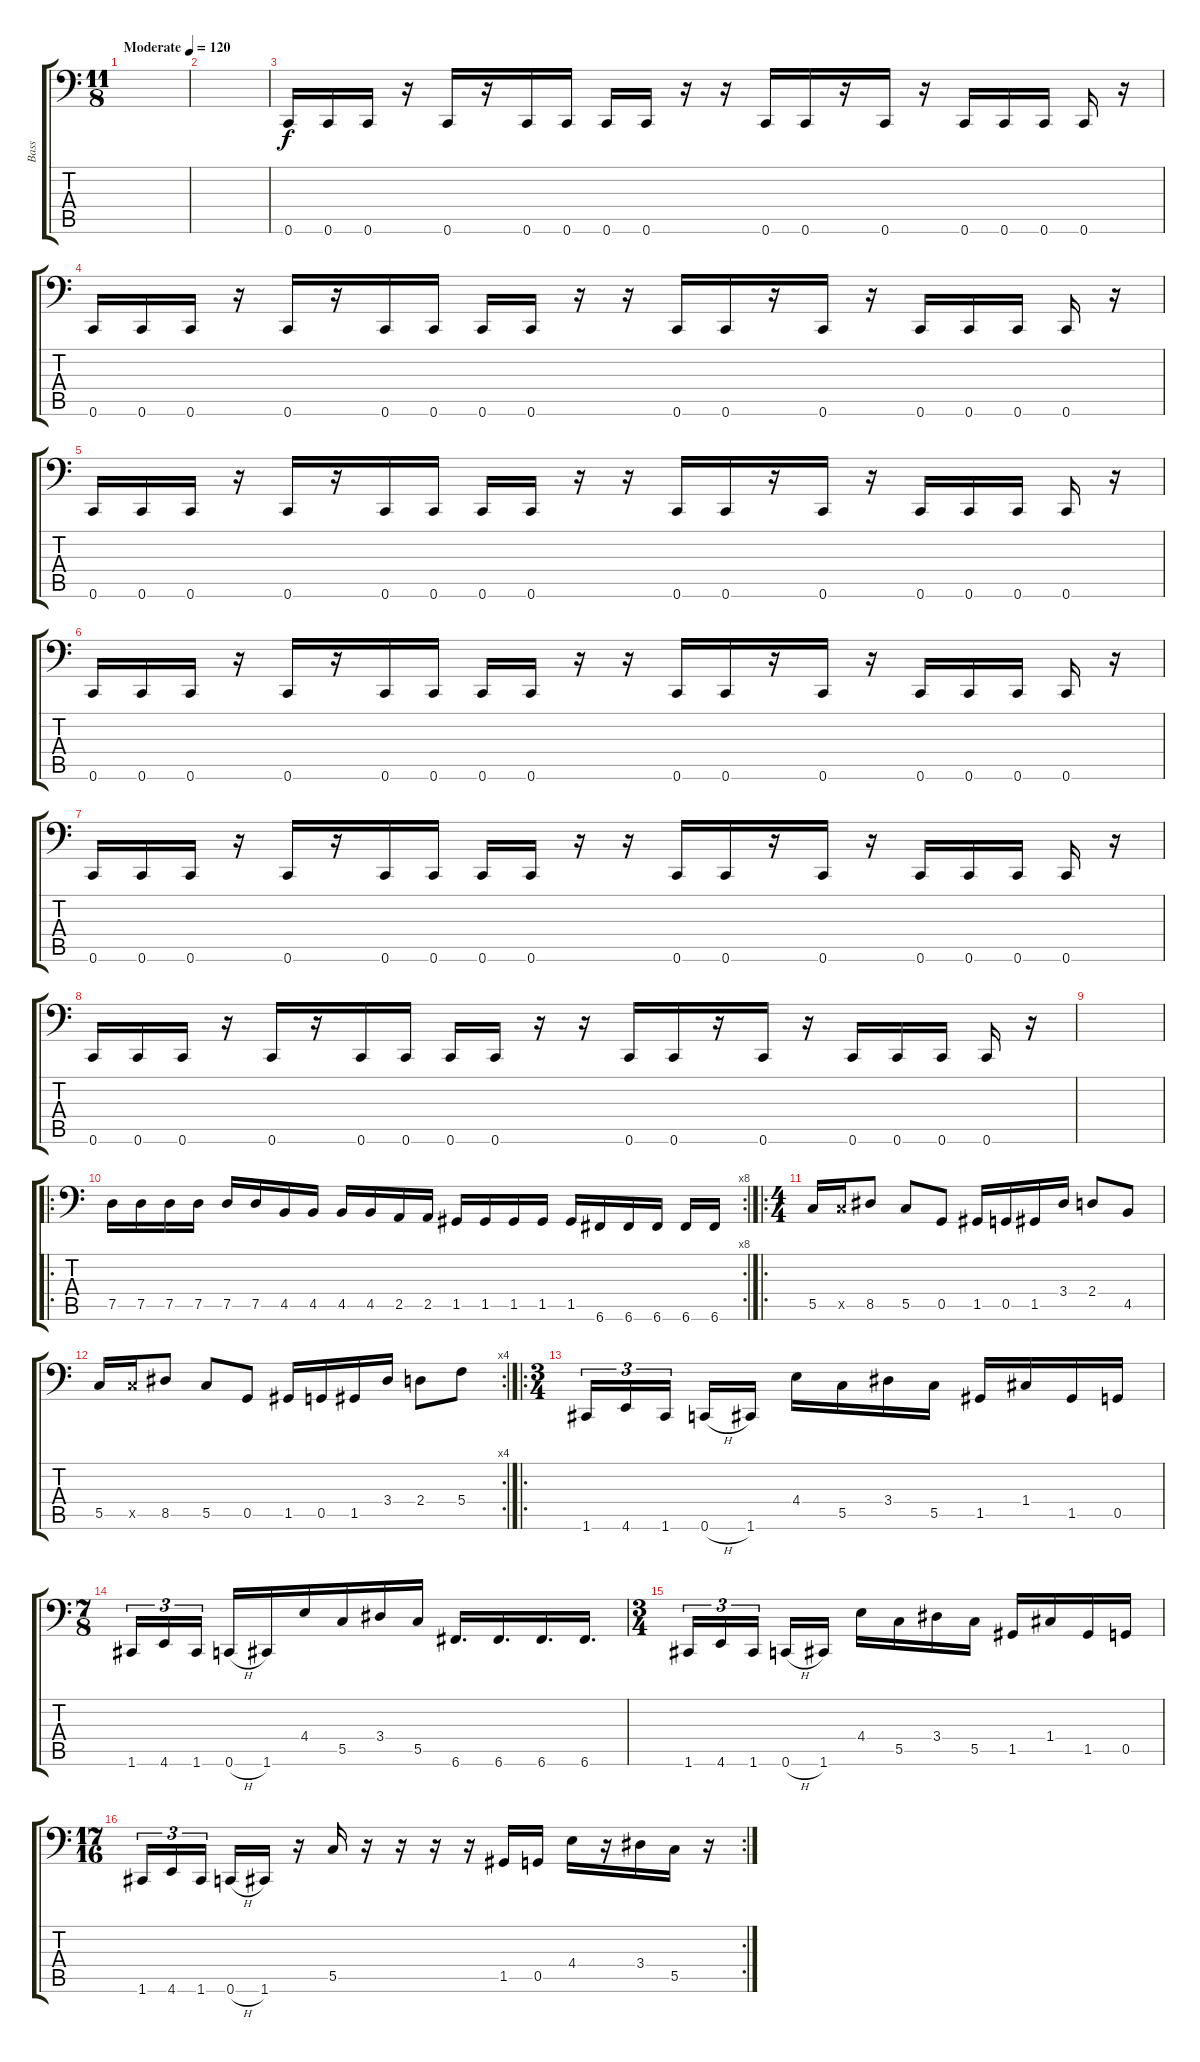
\track ("Bass" "Bass") {instrument electricbasspick}
\staff {score tabs}
\tuning (D3 A2 F2 C2 G1 C1) {hide}
\ts (11 8)
\tempo (120 "Moderate")
\clef f4
\ks c
|
|
0.6.16 0.6.16 0.6.16 r.16 0.6.16 r.16 0.6.16 0.6.16 0.6.16 0.6.16 r.16 r.16 0.6.16 0.6.16 r.16 0.6.16 r.16 0.6.16 0.6.16 0.6.16 0.6.16 r.16 |
0.6.16 0.6.16 0.6.16 r.16 0.6.16 r.16 0.6.16 0.6.16 0.6.16 0.6.16 r.16 r.16 0.6.16 0.6.16 r.16 0.6.16 r.16 0.6.16 0.6.16 0.6.16 0.6.16 r.16 |
0.6.16 0.6.16 0.6.16 r.16 0.6.16 r.16 0.6.16 0.6.16 0.6.16 0.6.16 r.16 r.16 0.6.16 0.6.16 r.16 0.6.16 r.16 0.6.16 0.6.16 0.6.16 0.6.16 r.16 |
0.6.16 0.6.16 0.6.16 r.16 0.6.16 r.16 0.6.16 0.6.16 0.6.16 0.6.16 r.16 r.16 0.6.16 0.6.16 r.16 0.6.16 r.16 0.6.16 0.6.16 0.6.16 0.6.16 r.16 |
0.6.16 0.6.16 0.6.16 r.16 0.6.16 r.16 0.6.16 0.6.16 0.6.16 0.6.16 r.16 r.16 0.6.16 0.6.16 r.16 0.6.16 r.16 0.6.16 0.6.16 0.6.16 0.6.16 r.16 |
0.6.16 0.6.16 0.6.16 r.16 0.6.16 r.16 0.6.16 0.6.16 0.6.16 0.6.16 r.16 r.16 0.6.16 0.6.16 r.16 0.6.16 r.16 0.6.16 0.6.16 0.6.16 0.6.16 r.16 |
|
\ro
\rc 8
7.5.16 7.5.16 7.5.16 7.5.16 7.5.16 7.5.16 4.5.16 4.5.16 4.5.16 4.5.16 2.5.16 2.5.16 1.5.16 1.5.16 1.5.16 1.5.16 1.5.16 6.6.16 6.6.16 6.6.16 6.6.16 6.6.16 |
\ro
\ts (4 4)
5.5.16 5.5{x}.16 8.5.8 5.5.8 0.5.8 1.5.16 0.5.16 1.5.16 3.4.16 2.4.8 4.5.8 |
\rc 4
5.5.16 5.5{x}.16 8.5.8 5.5.8 0.5.8 1.5.16 0.5.16 1.5.16 3.4.16 2.4.8 5.4.8 |
\ro
\ts (3 4)
1.6.16{tu (3 2)} 4.6.16{tu (3 2)} 1.6.16{tu (3 2) beam splitsecondary} 0.6{h}.16 1.6.16 4.4.16 5.5.16 3.4.16 5.5.16 1.5.16 1.4.16 1.5.16 0.5.16 |
\ts (7 8)
1.6.16{tu (3 2)} 4.6.16{tu (3 2)} 1.6.16{tu (3 2)} 0.6{h}.16 1.6.16 4.4.16 5.5.16 3.4.16 5.5.16 6.6.16{d} 6.6.16{d} 6.6.16{d} 6.6.16{d} |
\ts (3 4)
1.6.16{tu (3 2)} 4.6.16{tu (3 2)} 1.6.16{tu (3 2) beam splitsecondary} 0.6{h}.16 1.6.16 4.4.16 5.5.16 3.4.16 5.5.16 1.5.16 1.4.16 1.5.16 0.5.16 |
\rc 2
\ts (17 16)
1.6.16{tu (3 2)} 4.6.16{tu (3 2)} 1.6.16{tu (3 2)} 0.6{h}.16 1.6.16 r.16 5.5.16 r.16 r.16 r.16 r.16 1.5.16 0.5.16 4.4.16 r.16 3.4.16 5.5.16 r.16
